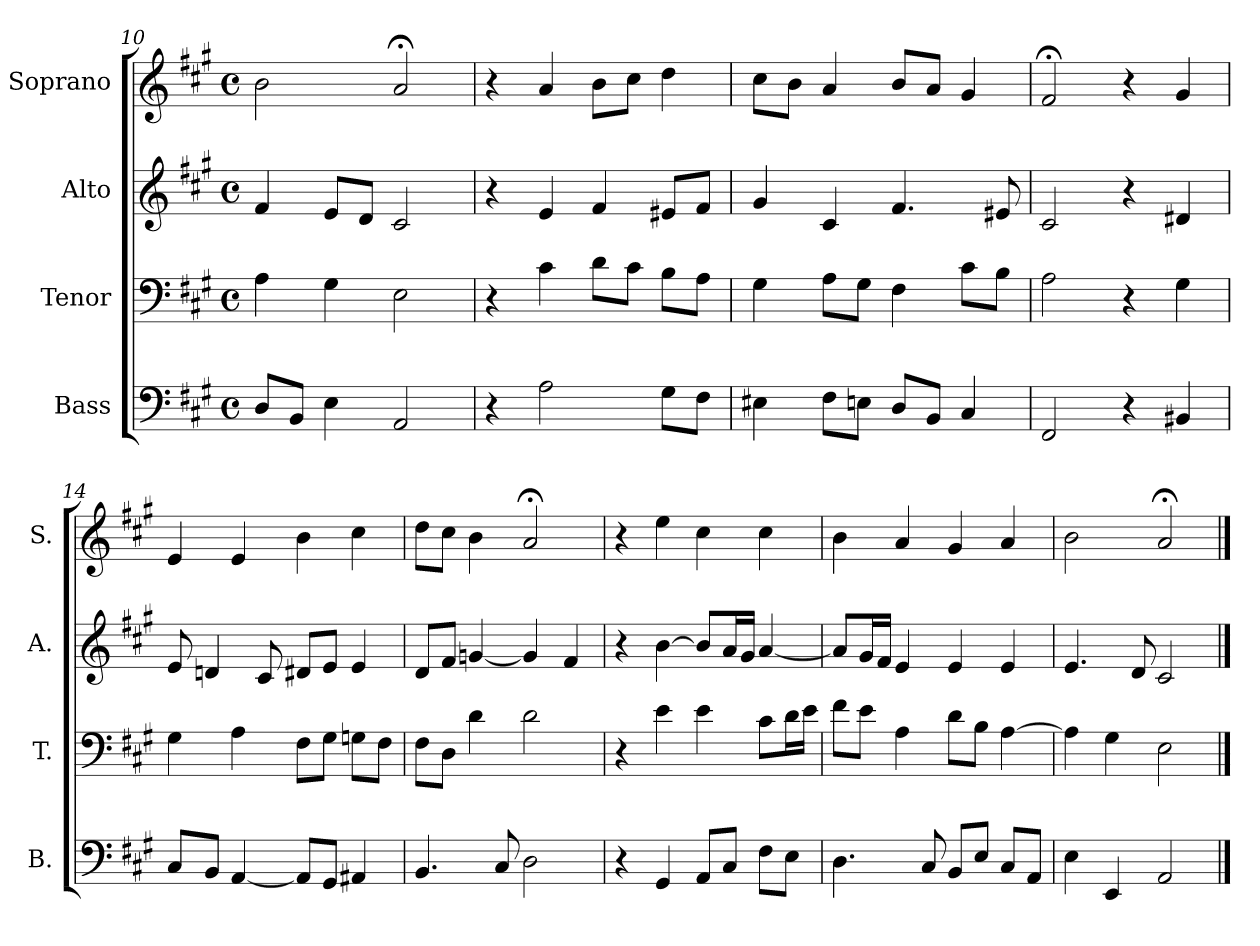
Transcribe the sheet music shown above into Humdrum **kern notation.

**kern	**kern	**kern	**kern
*part4	*part3	*part2	*part1
*staff4	*staff3	*staff2	*staff1
*I"Bass	*I"Tenor	*I"Alto	*I"Soprano
*I'B.	*I'T.	*I'A.	*I'S.
*clefF4	*clefF4	*clefG2	*clefG2
*k[f#c#g#]	*k[f#c#g#]	*k[f#c#g#]	*k[f#c#g#]
*A:	*A:	*A:	*A:
*M4/4	*M4/4	*M4/4	*M4/4
*met(c)	*met(c)	*met(c)	*met(c)
=10	=10	=10	=10
8D/L	4A\	4f#/	2b\
8BB/J	.	.	.
4E\	4G#\	8e/L	.
.	.	8d/J	.
2AA/	2E\	2c#/	2a;</
=11	=11	=11	=11
4r	4r	4r	4r
2A\	4c#\	4e/	4a/
.	8d\L	4f#/	8b\L
.	8c#\J	.	8cc#\J
8G#\L	8B\L	8e#X/L	4dd\
8F#\J	8A\J	8f#/J	.
=12	=12	=12	=12
4E#X\	4G#\	4g#/	8cc#\L
.	.	.	8b\J
8F#\L	8A\L	4c#/	4a/
8En\J	8G#\J	.	.
8D/L	4F#\	4.f#/	8b/L
8BB/J	.	.	8a/J
4C#/	8c#\L	.	4g#/
.	8B\J	8e#X/	.
!!LO:PB:g=z
=13	=13	=13	=13
2FF#/	2A\	2c#/	2f#;</
4r	4r	4r	4r
4BB#X/	4G#\	4d#X/	4g#/
=14	=14	=14	=14
8C#/L	4G#\	8e/	4e/
8BB/J	.	4dn/	.
[4AA/	4A\	.	4e/
.	.	8c#/	.
8AA/L]	8F#\L	8d#X/L	4b\
8GG#/J	8G#\J	8e/J	.
4AA#X/	8Gn\L	4e/	4cc#\
.	8F#\J	.	.
=15	=15	=15	=15
4.BB/	8F#\L	8d/L	8dd\L
.	8D\J	8f#/J	8cc#\J
.	4d\	[4gn/	4b\
8C#/	.	.	.
2D\	2d\	4g/]	2a;</
.	.	4f#/	.
!!LO:LB:g=z
=16	=16	=16	=16
4r	4r	4r	4r
4GG#/	4e\	[4b\	4ee\
8AA/L	4e\	8b/L]	4cc#\
8C#/J	.	16a/L	.
.	.	16g#/JJ	.
8F#\L	8c#\L	[4a/	4cc#\
8E\J	16d\L	.	.
.	16e\JJ	.	.
=17	=17	=17	=17
4.D\	8f#\L	8a/L]	4b\
.	8e\J	16g#/L	.
.	.	16f#/JJ	.
.	4A\	4e/	4a/
8C#/	.	.	.
8BB/L	8d\L	4e/	4g#/
8E/J	8B\J	.	.
8C#/L	[4A\	4e/	4a/
8AA/J	.	.	.
=18	=18	=18	=18
4E\	4A\]	4.e/	2b\
4EE/	4G#\	.	.
.	.	8d/	.
2AA/	2E\	2c#/	2a;</
==	==	==	==
*-	*-	*-	*-
